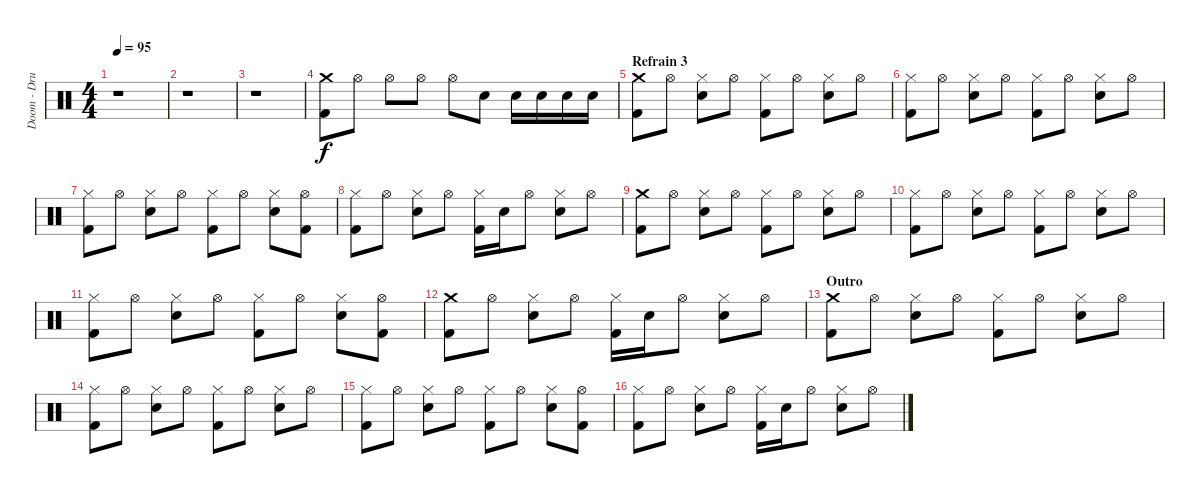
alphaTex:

\track ("Doom - Drums" "Doom - Dru") {instrument percussion}
\staff {score}
\articulation defaults
\ts (4 4)
\tempo 95
\clef neutral
\ks c
r.1{dy f} |
r.1 |
r.1 |
("Crash medium (hit)" "Kick (hit) 2").8 "Hi-Hat (open)".8 "Hi-Hat (open)".8 "Hi-Hat (open)".8 "Hi-Hat (open)".8 "Snare (hit) 2".8 "Snare (hit) 2".16 "Snare (hit) 2".16 "Snare (hit) 2".16 "Snare (hit) 2".16 |
\section ("" "Refrain 3")
("Crash medium (hit)" "Kick (hit) 2").8 "Hi-Hat (open)".8 ("Hi-Hat (closed)" "Snare (hit) 2").8 "Hi-Hat (open)".8 ("Hi-Hat (closed)" "Kick (hit) 2").8 "Hi-Hat (open)".8 ("Hi-Hat (closed)" "Snare (hit) 2").8 "Hi-Hat (open)".8 |
("Hi-Hat (closed)" "Kick (hit) 2").8 "Hi-Hat (open)".8 ("Hi-Hat (closed)" "Snare (hit) 2").8 "Hi-Hat (open)".8 ("Hi-Hat (closed)" "Kick (hit) 2").8 "Hi-Hat (open)".8 ("Hi-Hat (closed)" "Snare (hit) 2").8 "Hi-Hat (open)".8 |
("Hi-Hat (closed)" "Kick (hit) 2").8 "Hi-Hat (open)".8 ("Hi-Hat (closed)" "Snare (hit) 2").8 "Hi-Hat (open)".8 ("Hi-Hat (closed)" "Kick (hit) 2").8 "Hi-Hat (open)".8 ("Hi-Hat (closed)" "Snare (hit) 2").8 ("Hi-Hat (open)" "Kick (hit) 2").8 |
("Hi-Hat (closed)" "Kick (hit) 2").8 "Hi-Hat (open)".8 ("Hi-Hat (closed)" "Snare (hit) 2").8 "Hi-Hat (open)".8 ("Hi-Hat (closed)" "Kick (hit) 2").16 "Snare (hit) 2".16 "Hi-Hat (open)".8 ("Hi-Hat (closed)" "Snare (hit) 2").8 "Hi-Hat (open)".8 |
("Crash medium (hit)" "Kick (hit) 2").8 "Hi-Hat (open)".8 ("Hi-Hat (closed)" "Snare (hit) 2").8 "Hi-Hat (open)".8 ("Hi-Hat (closed)" "Kick (hit) 2").8 "Hi-Hat (open)".8 ("Hi-Hat (closed)" "Snare (hit) 2").8 "Hi-Hat (open)".8 |
("Hi-Hat (closed)" "Kick (hit) 2").8 "Hi-Hat (open)".8 ("Hi-Hat (closed)" "Snare (hit) 2").8 "Hi-Hat (open)".8 ("Hi-Hat (closed)" "Kick (hit) 2").8 "Hi-Hat (open)".8 ("Hi-Hat (closed)" "Snare (hit) 2").8 "Hi-Hat (open)".8 |
("Hi-Hat (closed)" "Kick (hit) 2").8 "Hi-Hat (open)".8 ("Hi-Hat (closed)" "Snare (hit) 2").8 "Hi-Hat (open)".8 ("Hi-Hat (closed)" "Kick (hit) 2").8 "Hi-Hat (open)".8 ("Hi-Hat (closed)" "Snare (hit) 2").8 ("Hi-Hat (open)" "Kick (hit) 2").8 |
("Crash medium (hit)" "Kick (hit) 2").8 "Hi-Hat (open)".8 ("Hi-Hat (closed)" "Snare (hit) 2").8 "Hi-Hat (open)".8 ("Hi-Hat (closed)" "Kick (hit) 2").16 "Snare (hit) 2".16 "Hi-Hat (open)".8 ("Hi-Hat (closed)" "Snare (hit) 2").8 "Hi-Hat (open)".8 |
\section ("" "Outro")
("Crash medium (hit)" "Kick (hit) 2").8 "Hi-Hat (open)".8 ("Hi-Hat (closed)" "Snare (hit) 2").8 "Hi-Hat (open)".8 ("Hi-Hat (closed)" "Kick (hit) 2").8 "Hi-Hat (open)".8 ("Hi-Hat (closed)" "Snare (hit) 2").8 "Hi-Hat (open)".8 |
("Hi-Hat (closed)" "Kick (hit) 2").8 "Hi-Hat (open)".8 ("Hi-Hat (closed)" "Snare (hit) 2").8 "Hi-Hat (open)".8 ("Hi-Hat (closed)" "Kick (hit) 2").8 "Hi-Hat (open)".8 ("Hi-Hat (closed)" "Snare (hit) 2").8 "Hi-Hat (open)".8 |
("Hi-Hat (closed)" "Kick (hit) 2").8 "Hi-Hat (open)".8 ("Hi-Hat (closed)" "Snare (hit) 2").8 "Hi-Hat (open)".8 ("Hi-Hat (closed)" "Kick (hit) 2").8 "Hi-Hat (open)".8 ("Hi-Hat (closed)" "Snare (hit) 2").8 ("Hi-Hat (open)" "Kick (hit) 2").8 |
("Hi-Hat (closed)" "Kick (hit) 2").8 "Hi-Hat (open)".8 ("Hi-Hat (closed)" "Snare (hit) 2").8 "Hi-Hat (open)".8 ("Hi-Hat (closed)" "Kick (hit) 2").16 "Snare (hit) 2".16 "Hi-Hat (open)".8 ("Hi-Hat (closed)" "Snare (hit) 2").8 "Hi-Hat (open)".8
